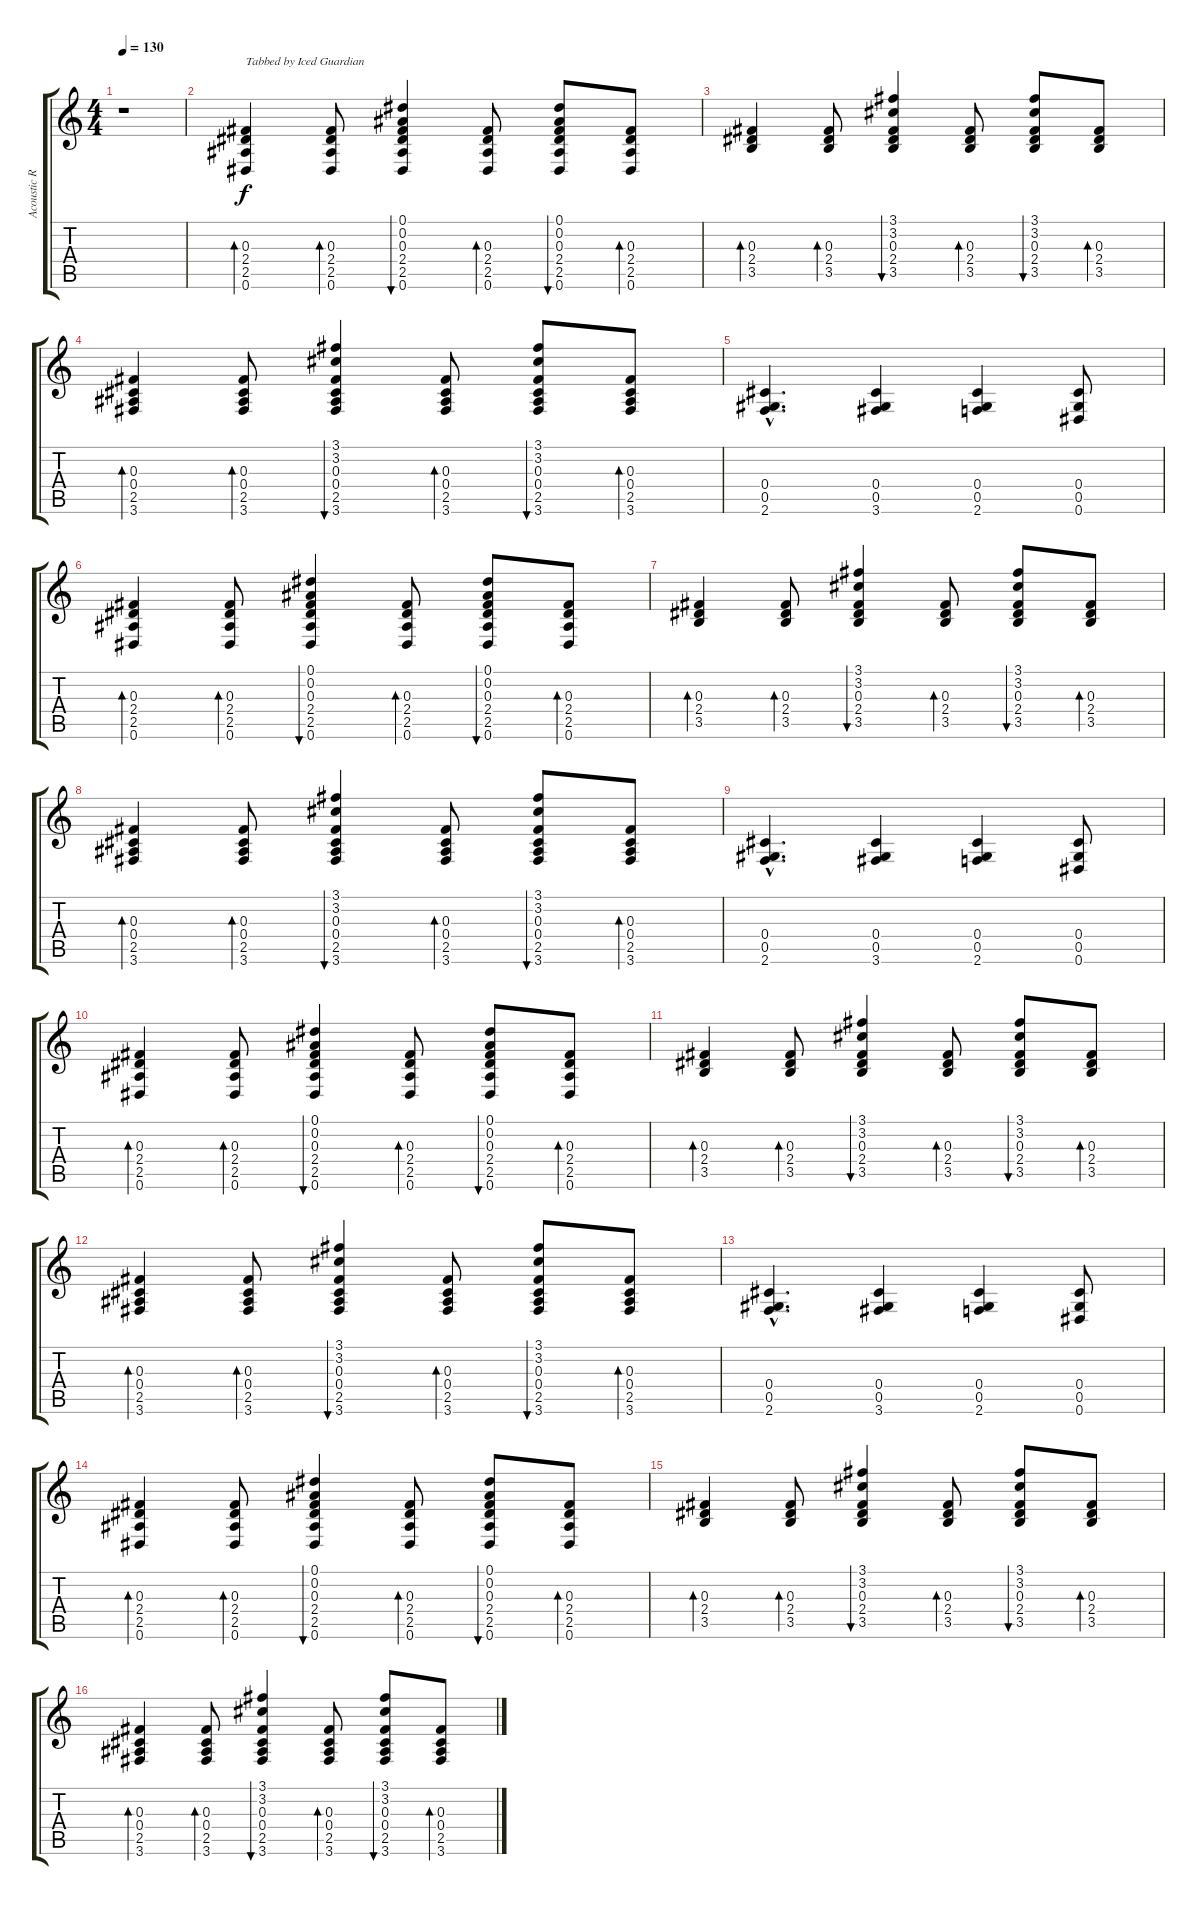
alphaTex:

\track ("Acoustic Rythm" "Acoustic R") {instrument acousticguitarnylon}
\staff {score tabs}
\tuning (Eb4 Bb3 Gb3 Db3 Ab2 Eb2) {hide}
\ts (4 4)
\tempo 130
\clef g2
\ks c
r.1{dy f instrument acousticguitarnylon} |
(0.3 2.4 2.5 0.6).4{bd 60 txt "Tabbed by Iced Guardian "} (0.3 2.4 2.5 0.6).8{bd 60} (0.1 0.2 0.3 2.4 2.5 0.6).4{bu 60} (0.3 2.4 2.5 0.6).8{bd 60} (0.1 0.2 0.3 2.4 2.5 0.6).8{bu 60} (0.3 2.4 2.5 0.6).8{bd 60} |
(0.3 2.4 3.5).4{bd 60} (0.3 2.4 3.5).8{bd 60} (3.1 3.2 0.3 2.4 3.5).4{bu 60} (0.3 2.4 3.5).8{bd 60} (3.1 3.2 0.3 2.4 3.5).8{bu 60} (0.3 2.4 3.5).8{bd 60} |
(0.3 0.4 2.5 3.6).4{bd 60} (0.3 0.4 2.5 3.6).8{bd 60} (3.1 3.2 0.3 0.4 2.5 3.6).4{bu 60} (0.3 0.4 2.5 3.6).8{bd 60} (3.1 3.2 0.3 0.4 2.5 3.6).8{bu 60} (0.3 0.4 2.5 3.6).8{bd 60} |
(0.4{hac} 0.5{hac} 2.6{hac}).4{d} (0.4 0.5 3.6).4 (0.4 0.5 2.6).4 (0.4 0.5 0.6).8 |
(0.3 2.4 2.5 0.6).4{bd 60} (0.3 2.4 2.5 0.6).8{bd 60} (0.1 0.2 0.3 2.4 2.5 0.6).4{bu 60} (0.3 2.4 2.5 0.6).8{bd 60} (0.1 0.2 0.3 2.4 2.5 0.6).8{bu 60} (0.3 2.4 2.5 0.6).8{bd 60} |
(0.3 2.4 3.5).4{bd 60} (0.3 2.4 3.5).8{bd 60} (3.1 3.2 0.3 2.4 3.5).4{bu 60} (0.3 2.4 3.5).8{bd 60} (3.1 3.2 0.3 2.4 3.5).8{bu 60} (0.3 2.4 3.5).8{bd 60} |
(0.3 0.4 2.5 3.6).4{bd 60} (0.3 0.4 2.5 3.6).8{bd 60} (3.1 3.2 0.3 0.4 2.5 3.6).4{bu 60} (0.3 0.4 2.5 3.6).8{bd 60} (3.1 3.2 0.3 0.4 2.5 3.6).8{bu 60} (0.3 0.4 2.5 3.6).8{bd 60} |
(0.4{hac} 0.5{hac} 2.6{hac}).4{d} (0.4 0.5 3.6).4 (0.4 0.5 2.6).4 (0.4 0.5 0.6).8 |
(0.3 2.4 2.5 0.6).4{bd 60} (0.3 2.4 2.5 0.6).8{bd 60} (0.1 0.2 0.3 2.4 2.5 0.6).4{bu 60} (0.3 2.4 2.5 0.6).8{bd 60} (0.1 0.2 0.3 2.4 2.5 0.6).8{bu 60} (0.3 2.4 2.5 0.6).8{bd 60} |
(0.3 2.4 3.5).4{bd 60} (0.3 2.4 3.5).8{bd 60} (3.1 3.2 0.3 2.4 3.5).4{bu 60} (0.3 2.4 3.5).8{bd 60} (3.1 3.2 0.3 2.4 3.5).8{bu 60} (0.3 2.4 3.5).8{bd 60} |
(0.3 0.4 2.5 3.6).4{bd 60} (0.3 0.4 2.5 3.6).8{bd 60} (3.1 3.2 0.3 0.4 2.5 3.6).4{bu 60} (0.3 0.4 2.5 3.6).8{bd 60} (3.1 3.2 0.3 0.4 2.5 3.6).8{bu 60} (0.3 0.4 2.5 3.6).8{bd 60} |
(0.4{hac} 0.5{hac} 2.6{hac}).4{d} (0.4 0.5 3.6).4 (0.4 0.5 2.6).4 (0.4 0.5 0.6).8 |
(0.3 2.4 2.5 0.6).4{bd 60} (0.3 2.4 2.5 0.6).8{bd 60} (0.1 0.2 0.3 2.4 2.5 0.6).4{bu 60} (0.3 2.4 2.5 0.6).8{bd 60} (0.1 0.2 0.3 2.4 2.5 0.6).8{bu 60} (0.3 2.4 2.5 0.6).8{bd 60} |
(0.3 2.4 3.5).4{bd 60} (0.3 2.4 3.5).8{bd 60} (3.1 3.2 0.3 2.4 3.5).4{bu 60} (0.3 2.4 3.5).8{bd 60} (3.1 3.2 0.3 2.4 3.5).8{bu 60} (0.3 2.4 3.5).8{bd 60} |
(0.3 0.4 2.5 3.6).4{bd 60} (0.3 0.4 2.5 3.6).8{bd 60} (3.1 3.2 0.3 0.4 2.5 3.6).4{bu 60} (0.3 0.4 2.5 3.6).8{bd 60} (3.1 3.2 0.3 0.4 2.5 3.6).8{bu 60} (0.3 0.4 2.5 3.6).8{bd 60}
